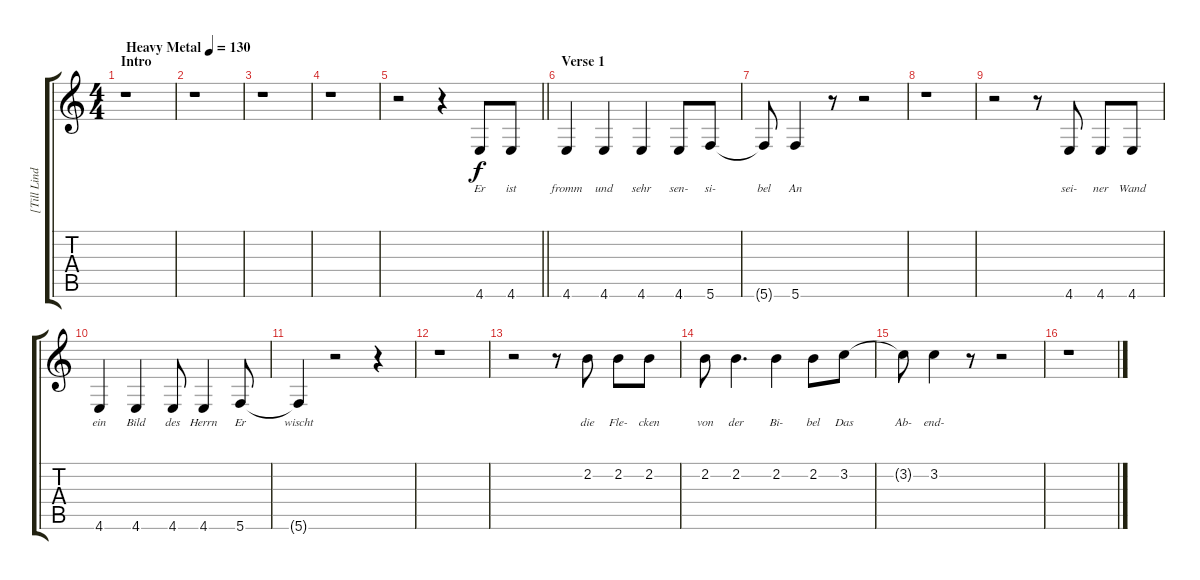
\track ("[Till Lindemann]  Singing" "[Till Lind") {instrument electricguitarclean}
\staff {score tabs}
\tuning (D4 A3 F3 C3 G2 C2) {hide}
\ts (4 4)
\section ("" "Intro")
\tempo (130 "Heavy Metal")
\clef g2
\ks c
r.1{dy f instrument electricguitarclean} |
r.1 |
r.1 |
r.1 |
\barLineRight lightlight
r.2 r.4 4.6.8{lyrics (0 "Er") lyrics (1 "") lyrics (2 "") lyrics (3 "") lyrics (4 "")} 4.6.8{lyrics (0 "ist") lyrics (1 "") lyrics (2 "") lyrics (3 "") lyrics (4 "")} |
\section ("" "Verse 1")
4.6.4{lyrics (0 "fromm") lyrics (1 "") lyrics (2 "") lyrics (3 "") lyrics (4 "")} 4.6.4{lyrics (0 "und") lyrics (1 "") lyrics (2 "") lyrics (3 "") lyrics (4 "")} 4.6.4{lyrics (0 "sehr") lyrics (1 "") lyrics (2 "") lyrics (3 "") lyrics (4 "")} 4.6.8{lyrics (0 "sen-") lyrics (1 "") lyrics (2 "") lyrics (3 "") lyrics (4 "")} 5.6.8{lyrics (0 "si-") lyrics (1 "") lyrics (2 "") lyrics (3 "") lyrics (4 "")} |
5.6{t}.8{lyrics (0 "bel") lyrics (1 "") lyrics (2 "") lyrics (3 "") lyrics (4 "")} 5.6.4{lyrics (0 "An") lyrics (1 "") lyrics (2 "") lyrics (3 "") lyrics (4 "")} r.8 r.2 |
r.1 |
r.2 r.8 4.6.8{lyrics (0 "sei-") lyrics (1 "") lyrics (2 "") lyrics (3 "") lyrics (4 "")} 4.6.8{lyrics (0 "ner") lyrics (1 "") lyrics (2 "") lyrics (3 "") lyrics (4 "")} 4.6.8{lyrics (0 "Wand") lyrics (1 "") lyrics (2 "") lyrics (3 "") lyrics (4 "")} |
4.6.4{lyrics (0 "ein") lyrics (1 "") lyrics (2 "") lyrics (3 "") lyrics (4 "")} 4.6.4{lyrics (0 "Bild") lyrics (1 "") lyrics (2 "") lyrics (3 "") lyrics (4 "")} 4.6.8{lyrics (0 "des") lyrics (1 "") lyrics (2 "") lyrics (3 "") lyrics (4 "")} 4.6.4{lyrics (0 "Herrn") lyrics (1 "") lyrics (2 "") lyrics (3 "") lyrics (4 "")} 5.6.8{lyrics (0 "Er") lyrics (1 "") lyrics (2 "") lyrics (3 "") lyrics (4 "")} |
5.6{t}.4{lyrics (0 "wischt") lyrics (1 "") lyrics (2 "") lyrics (3 "") lyrics (4 "")} r.2 r.4 |
r.1 |
r.2 r.8 2.2.8{lyrics (0 "die") lyrics (1 "") lyrics (2 "") lyrics (3 "") lyrics (4 "")} 2.2.8{lyrics (0 "Fle-") lyrics (1 "") lyrics (2 "") lyrics (3 "") lyrics (4 "")} 2.2.8{lyrics (0 "cken") lyrics (1 "") lyrics (2 "") lyrics (3 "") lyrics (4 "")} |
2.2.8{lyrics (0 "von") lyrics (1 "") lyrics (2 "") lyrics (3 "") lyrics (4 "")} 2.2.4{d lyrics (0 "der") lyrics (1 "") lyrics (2 "") lyrics (3 "") lyrics (4 "")} 2.2.4{lyrics (0 "Bi-") lyrics (1 "") lyrics (2 "") lyrics (3 "") lyrics (4 "")} 2.2.8{lyrics (0 "bel") lyrics (1 "") lyrics (2 "") lyrics (3 "") lyrics (4 "")} 3.2.8{lyrics (0 "Das") lyrics (1 "") lyrics (2 "") lyrics (3 "") lyrics (4 "")} |
3.2{t}.8{lyrics (0 "Ab-") lyrics (1 "") lyrics (2 "") lyrics (3 "") lyrics (4 "")} 3.2.4{lyrics (0 "end-") lyrics (1 "") lyrics (2 "") lyrics (3 "") lyrics (4 "")} r.8 r.2 |
r.1
